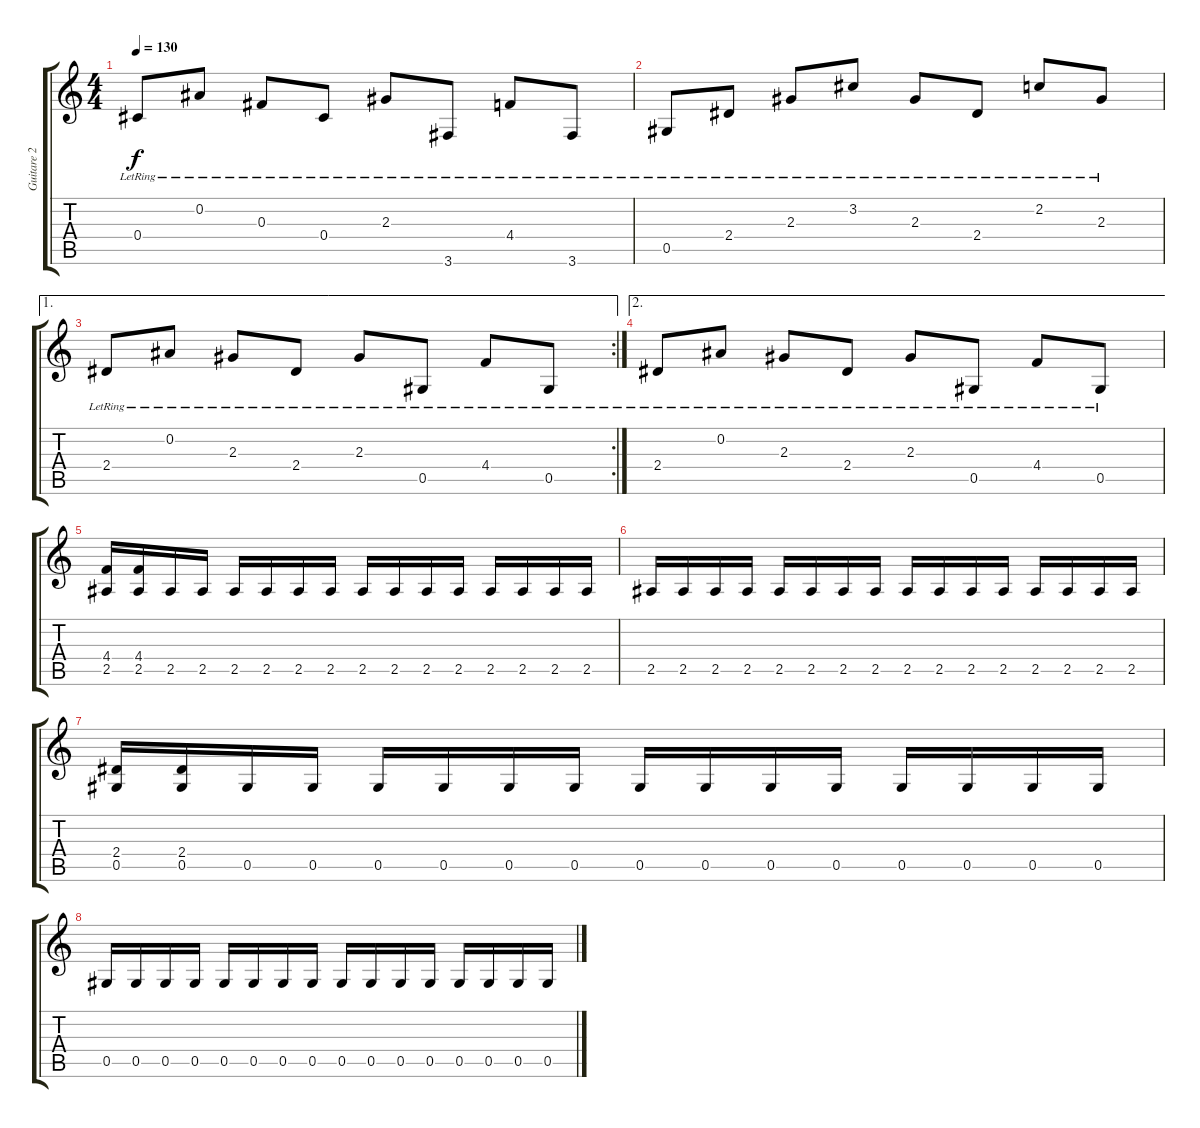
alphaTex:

\track ("Guitare 2" "Guitare 2") {instrument distortionguitar}
\staff {score tabs}
\tuning (Eb4 Bb3 Gb3 Db3 Ab2 Eb2) {hide}
\ts (4 4)
\tempo 130
\clef g2
\ks c
0.4{lr}.8{dy f} 0.2{lr}.8 0.3{lr}.8 0.4{lr}.8 2.3{lr}.8 3.6{lr}.8 4.4{lr}.8 3.6{lr}.8 |
0.5{lr}.8 2.4{lr}.8 2.3{lr}.8 3.2{lr}.8 2.3{lr}.8 2.4{lr}.8 2.2{lr}.8 2.3{lr}.8 |
\ae 1
\rc 2
2.4{lr}.8 0.2{lr}.8 2.3{lr}.8 2.4{lr}.8 2.3{lr}.8 0.5{lr}.8 4.4{lr}.8 0.5{lr}.8 |
\ae 2
2.4{lr}.8 0.2{lr}.8 2.3{lr}.8 2.4{lr}.8 2.3{lr}.8 0.5{lr}.8 4.4{lr}.8 0.5{lr}.8 |
(4.4 2.5).16{volume 12 instrument distortionguitar} (4.4 2.5).16 2.5.16 2.5.16 2.5.16 2.5.16 2.5.16 2.5.16 2.5.16 2.5.16 2.5.16 2.5.16 2.5.16 2.5.16 2.5.16 2.5.16 |
2.5.16{volume 11 instrument distortionguitar} 2.5.16 2.5.16 2.5.16 2.5.16 2.5.16 2.5.16 2.5.16 2.5.16 2.5.16 2.5.16 2.5.16 2.5.16 2.5.16 2.5.16 2.5.16 |
(2.4 0.5).16{volume 10 instrument distortionguitar} (2.4 0.5).16 0.5.16 0.5.16 0.5.16 0.5.16 0.5.16 0.5.16 0.5.16 0.5.16 0.5.16 0.5.16 0.5.16 0.5.16 0.5.16 0.5.16 |
0.5.16{volume 9 instrument distortionguitar} 0.5.16 0.5.16 0.5.16 0.5.16 0.5.16 0.5.16 0.5.16 0.5.16 0.5.16 0.5.16 0.5.16 0.5.16 0.5.16 0.5.16 0.5.16
